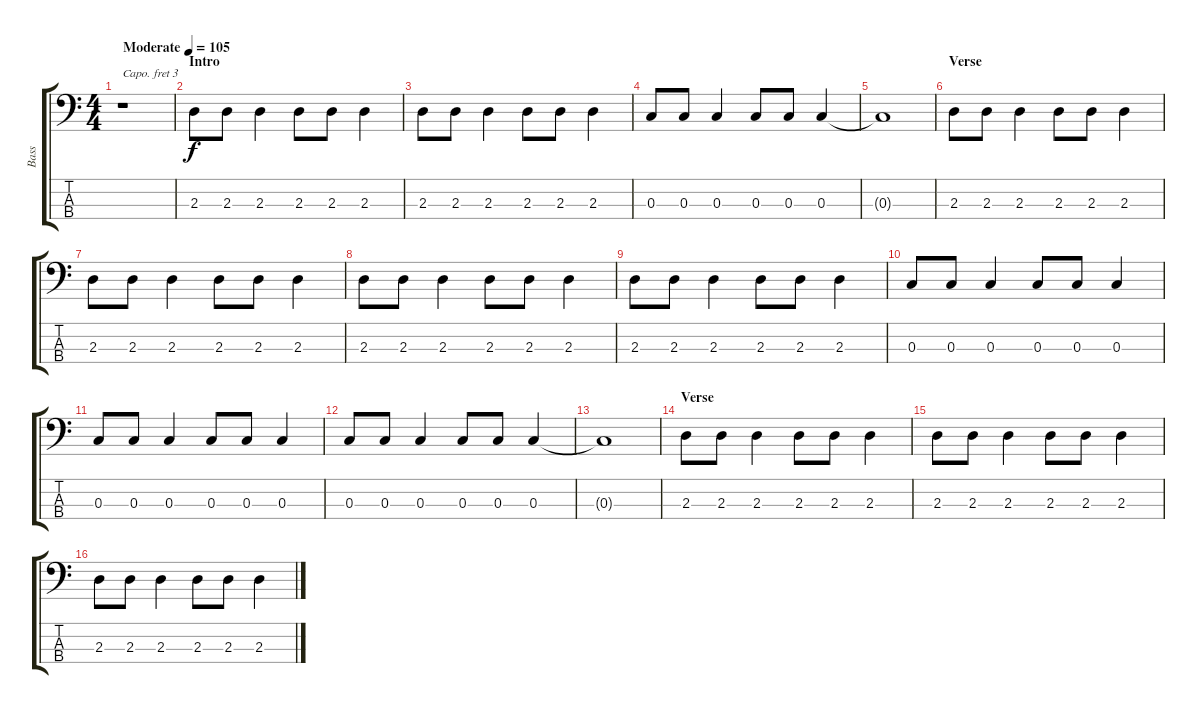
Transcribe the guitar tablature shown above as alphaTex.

\track ("Bass" "Bass") {instrument electricbassfinger}
\staff {score tabs}
\capo 3
\tuning (G2 D2 A1 E1) {hide}
\ts (4 4)
\tempo (105 "Moderate")
\clef f4
\ks c
r.1{dy f instrument electricbassfinger} |
\section ("" "Intro")
2.3.8 2.3.8 2.3.4 2.3.8 2.3.8 2.3.4 |
2.3.8 2.3.8 2.3.4 2.3.8 2.3.8 2.3.4 |
0.3.8 0.3.8 0.3.4 0.3.8 0.3.8 0.3.4 |
0.3{t}.1 |
\section ("" "Verse")
2.3.8 2.3.8 2.3.4 2.3.8 2.3.8 2.3.4 |
2.3.8 2.3.8 2.3.4 2.3.8 2.3.8 2.3.4 |
2.3.8 2.3.8 2.3.4 2.3.8 2.3.8 2.3.4 |
2.3.8 2.3.8 2.3.4 2.3.8 2.3.8 2.3.4 |
0.3.8 0.3.8 0.3.4 0.3.8 0.3.8 0.3.4 |
0.3.8 0.3.8 0.3.4 0.3.8 0.3.8 0.3.4 |
0.3.8 0.3.8 0.3.4 0.3.8 0.3.8 0.3.4 |
0.3{t}.1 |
\section ("" "Verse")
2.3.8 2.3.8 2.3.4 2.3.8 2.3.8 2.3.4 |
2.3.8 2.3.8 2.3.4 2.3.8 2.3.8 2.3.4 |
2.3.8 2.3.8 2.3.4 2.3.8 2.3.8 2.3.4
